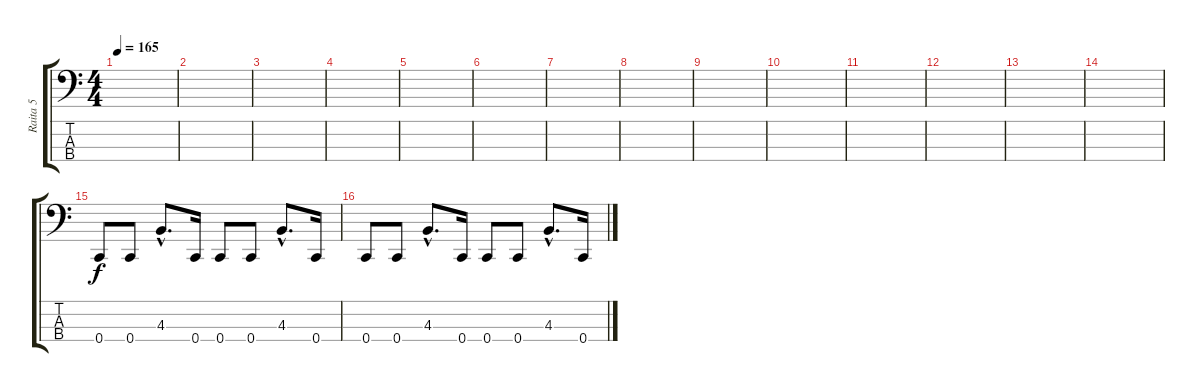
\track ("Raita 5" "Raita 5") {instrument electricbasspick}
\staff {score tabs}
\tuning (F2 C2 G1 C1) {hide}
\ts (4 4)
\tempo 165
\clef f4
\ks c
|
|
|
|
|
|
|
|
|
|
|
|
|
|
0.4.8 0.4.8 4.3{hac}.8{d} 0.4.16 0.4.8 0.4.8 4.3{hac}.8{d} 0.4.16 |
0.4.8 0.4.8 4.3{hac}.8{d} 0.4.16 0.4.8 0.4.8 4.3{hac}.8{d} 0.4.16
